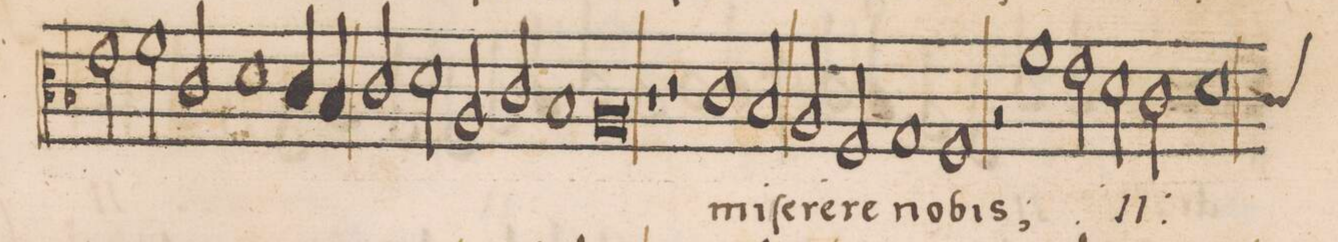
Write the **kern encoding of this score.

**kern	**text
*I"TENOR	*
*clefC3	*
*k[b-]	*
*met(C|)	*
*M2/1	*
2e\	.
2f\	.
=42-	=42-
2c/	-lis
1d	pec-
4c/	.
4B-/	.
=43-	=43-
2c/	.
2d\	.
2A/	-ca-
2c/	-ta-
=44-	=44-
1B-	-mun-
0A	-di
*	*Xij
=45-	=45-
1r	.
=46-	=46-
2r	.
1c	mi-
2B-/	-ſe-
=47-	=47-
2A/	-re-
2F/	-re
1G	no-
=48-	=48-
1F	-bis;
*	*ij
2r	.
1f\	mi-
=49-	=49-
2e\	-ſe-
2d\	-re-
2c\	-re
=50-	=50-
*custos:c	*
1d	no-
*-	*-
